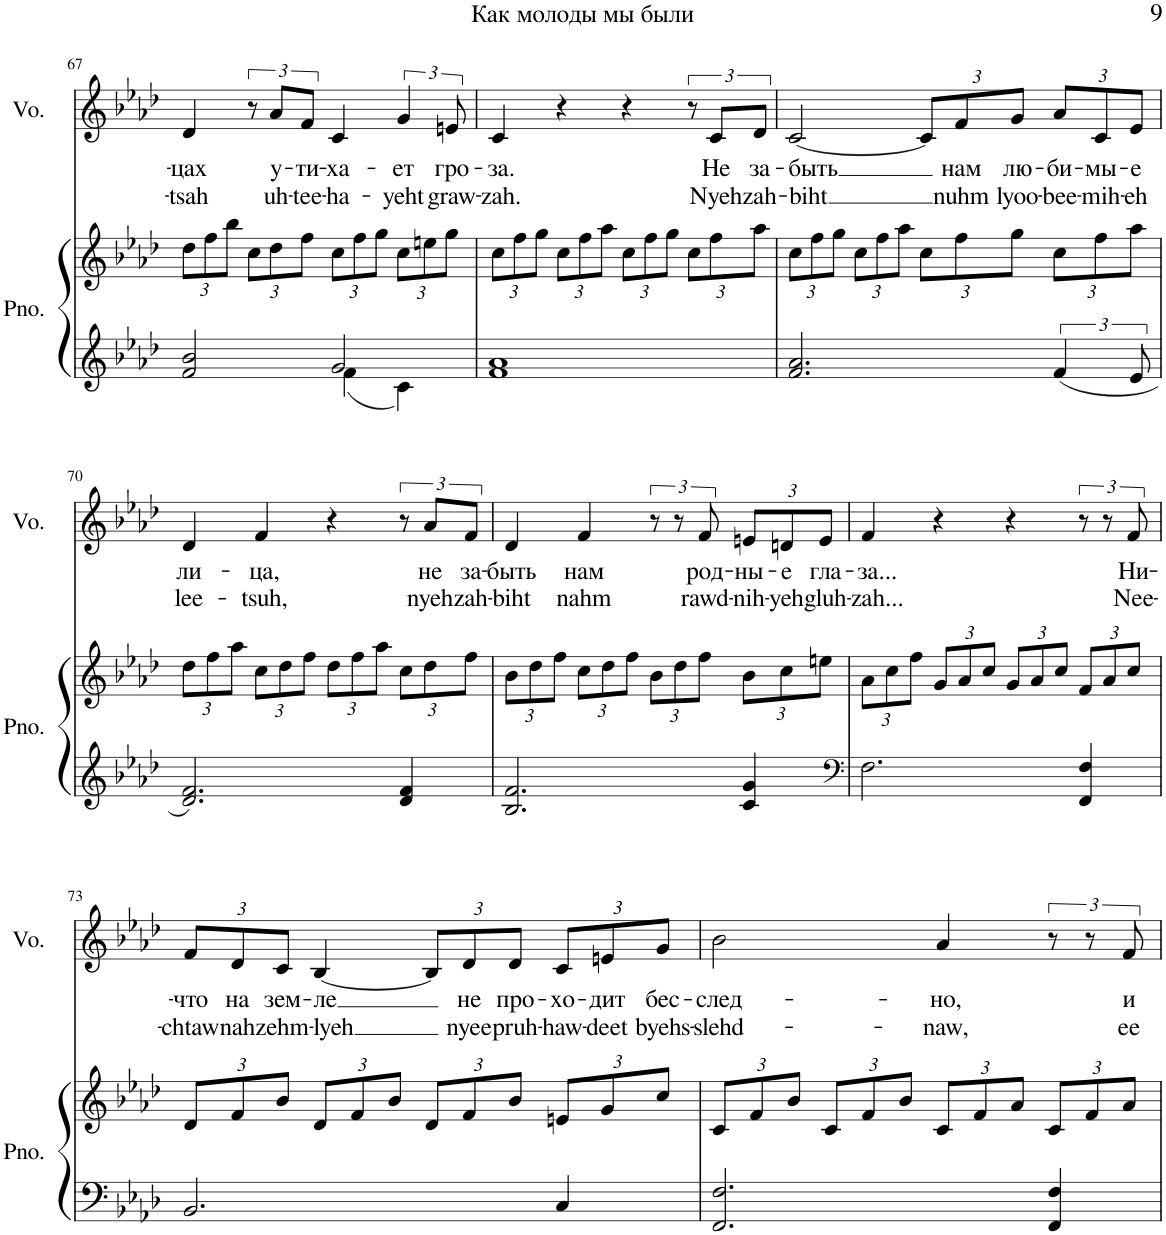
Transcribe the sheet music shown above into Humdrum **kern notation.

**kern	**kern	**kern	**text	**text
*part2	*part2	*part1	*part1	*part1
*staff3	*staff2	*staff1	*staff1	*staff1
*I"Piano	*	*I"Voice	*	*
*I'Pno.	*	*I'Vo.	*	*
!!LO:PB:g=z
*clefG2	*clefG2	*clefG2	*	*
*k[b-e-a-d-]	*k[b-e-a-d-]	*k[b-e-a-d-]	*	*
*M4/4	*M4/4	*M4/4	*	*
=67	=67	=67	=67	=67
*^	*	*	*	*
*	*	*Xbrackettup	*	*	*
!	!	!	!	!LO:LY:b	!LO:LY:b
2f/ 2b-/	2ryy	12dd-\L	4d-/	-цах	-tsah
.	.	12ff\	.	.	.
.	.	12bb-\J	.	.	.
.	.	12cc\L	12r	.	.
!	!	!	!	!LO:LY:b	!LO:LY:b
.	.	12dd-\	12a-;</L	у-	uh-
!	!	!	!	!LO:LY:b	!LO:LY:b
.	.	12ff\J	12f/J	-ти-	-tee-
!	!	!	!	!LO:LY:b	!LO:LY:b
2g/	4f\	12cc\L	4c/	-ха-	-ha-
.	.	12ff\	.	.	.
.	.	12gg\J	.	.	.
!	!	!	!	!LO:LY:b	!LO:LY:b
.	4c\	12cc\L	6g;</	-ет	-yeht
.	.	12een\	.	.	.
!	!	!	!	!LO:LY:b	!LO:LY:b
.	.	12gg\J	12en/	гро-	graw-
*v	*v	*	*	*	*
=68	=68	=68	=68	=68
!	!	!	!LO:LY:b	!LO:LY:b
1f 1a-	12cc\L	4c/	-за.	-zah.
.	12ff\	.	.	.
.	12gg\J	.	.	.
.	12cc\L	4r	.	.
.	12ff\	.	.	.
.	12aa-\J	.	.	.
.	12cc\L	4r	.	.
.	12ff\	.	.	.
.	12gg\J	.	.	.
.	12cc\L	12r	.	.
!	!	!	!LO:LY:b	!LO:LY:b
.	12ff\	12c/L	Не	Nyeh
!	!	!	!LO:LY:b	!LO:LY:b
.	12aa-\J	12d-/J	за-	zah-
=69	=69	=69	=69	=69
!	!	!	!LO:LY:b	!LO:LY:b
2.f/ 2.a-/	12cc\L	[2c/	-быть	-biht
.	12ff\	.	.	.
.	12gg\J	.	.	.
.	12cc\L	.	.	.
.	12ff\	.	.	.
.	12aa-\J	.	.	.
*	*	*Xbrackettup	*	*
.	12cc\L	12c/L]	.	.
!	!	!	!LO:LY:b	!LO:LY:b
.	12ff\	12f/	нам	nuhm
!	!	!	!LO:LY:b	!LO:LY:b
.	12gg\J	12g/J	лю-	lyoo-
!	!	!	!LO:LY:b	!LO:LY:b
6f/	12cc\L	12a-;</L	-би-	-bee-
!	!	!	!LO:LY:b	!LO:LY:b
.	12ff\	12c/	-мы-	-mih-
!	!	!	!LO:LY:b	!LO:LY:b
12e-/	12aa-\J	12e-/J	-е	-eh
!!LO:LB:g=z
=70	=70	=70	=70	=70
!	!	!	!LO:LY:b	!LO:LY:b
2.d-/ 2.f/	12dd-\L	4d-;</	ли-	lee-
.	12ff\	.	.	.
.	12aa-\J	.	.	.
!	!	!	!LO:LY:b	!LO:LY:b
.	12cc\L	4f/	-ца,	-tsuh,
.	12dd-\	.	.	.
.	12ff\J	.	.	.
.	12dd-\L	4r	.	.
.	12ff\	.	.	.
.	12aa-\J	.	.	.
*	*	*brackettup	*	*
4d-/ 4f/	12cc\L	12r	.	.
!	!	!	!LO:LY:b	!LO:LY:b
.	12dd-\	12a-;</L	не	nyeh
!	!	!	!LO:LY:b	!LO:LY:b
.	12ff\J	12f/J	за-	zah-
=71	=71	=71	=71	=71
!	!	!	!LO:LY:b	!LO:LY:b
2.B-/ 2.f/	12b-\L	4d-/	-быть	-biht
.	12dd-\	.	.	.
.	12ff\J	.	.	.
!	!	!	!LO:LY:b	!LO:LY:b
.	12cc\L	4f/	нам	nahm
.	12dd-\	.	.	.
.	12ff\J	.	.	.
.	12b-\L	12r	.	.
.	12dd-\	12r	.	.
!	!	!	!LO:LY:b	!LO:LY:b
.	12ff\J	12f;</	род-	rawd-
*	*	*Xbrackettup	*	*
!	!	!	!LO:LY:b	!LO:LY:b
4c/ 4g/	12b-\L	12en/L	-ны-	-nih-
!	!	!	!LO:LY:b	!LO:LY:b
.	12cc\	12dn/	-е	-yeh
!	!	!	!LO:LY:b	!LO:LY:b
.	12een\J	12e/J	гла-	gluh-
=72	=72	=72	=72	=72
*clefF4	*	*	*	*
!	!	!	!LO:LY:b	!LO:LY:b
2.F\	12a-\L	4f/	-за...	-zah...
.	12cc\	.	.	.
.	12ff\J	.	.	.
.	12g/L	4r	.	.
.	12a-/	.	.	.
.	12cc/J	.	.	.
.	12g/L	4r	.	.
.	12a-/	.	.	.
.	12cc/J	.	.	.
*	*	*brackettup	*	*
4FF/ 4F/	12f/L	12r	.	.
.	12a-/	12r	.	.
!	!	!	!LO:LY:b	!LO:LY:b
.	12cc/J	12f;</	Ни-	Nee-
!!LO:LB:g=z
=73	=73	=73	=73	=73
*	*	*Xbrackettup	*	*
!	!	!	!LO:LY:b	!LO:LY:b
2.BB-/	12d-/L	12f/L	-что	-chtaw
!	!	!	!LO:LY:b	!LO:LY:b
.	12f/	12d-/	на	nah
!	!	!	!LO:LY:b	!LO:LY:b
.	12b-/J	12c/J	зем-	zehm-
!	!	!	!LO:LY:b	!LO:LY:b
.	12d-/L	[4B-/	-ле	-lyeh
.	12f/	.	.	.
.	12b-/J	.	.	.
.	12d-/L	12B-;</L]	.	.
!	!	!	!LO:LY:b	!LO:LY:b
.	12f/	12d-/	не	nyee
!	!	!	!LO:LY:b	!LO:LY:b
.	12b-/J	12d-/J	про-	pruh-
!	!	!	!LO:LY:b	!LO:LY:b
4C/	12en/L	12c/L	-хо-	-haw-
!	!	!	!LO:LY:b	!LO:LY:b
.	12g/	12en/	-дит	-deet
!	!	!	!LO:LY:b	!LO:LY:b
.	12cc/J	12g/J	бес-	byehs-
=74	=74	=74	=74	=74
!	!	!	!LO:LY:b	!LO:LY:b
2.FF/ 2.F/	12c/L	2b-\	-след-	-slehd-
.	12f/	.	.	.
.	12b-/J	.	.	.
.	12c/L	.	.	.
.	12f/	.	.	.
.	12b-/J	.	.	.
!	!	!	!LO:LY:b	!LO:LY:b
.	12c/L	4a-/	-но,	-naw,
.	12f/	.	.	.
.	12a-/J	.	.	.
*	*	*brackettup	*	*
4FF/ 4F/	12c/L	12r	.	.
.	12f/	12r	.	.
!	!	!	!LO:LY:b	!LO:LY:b
.	12a-/J	12f;</	и	ee
=	=	=	=	=
*-	*-	*-	*-	*-
